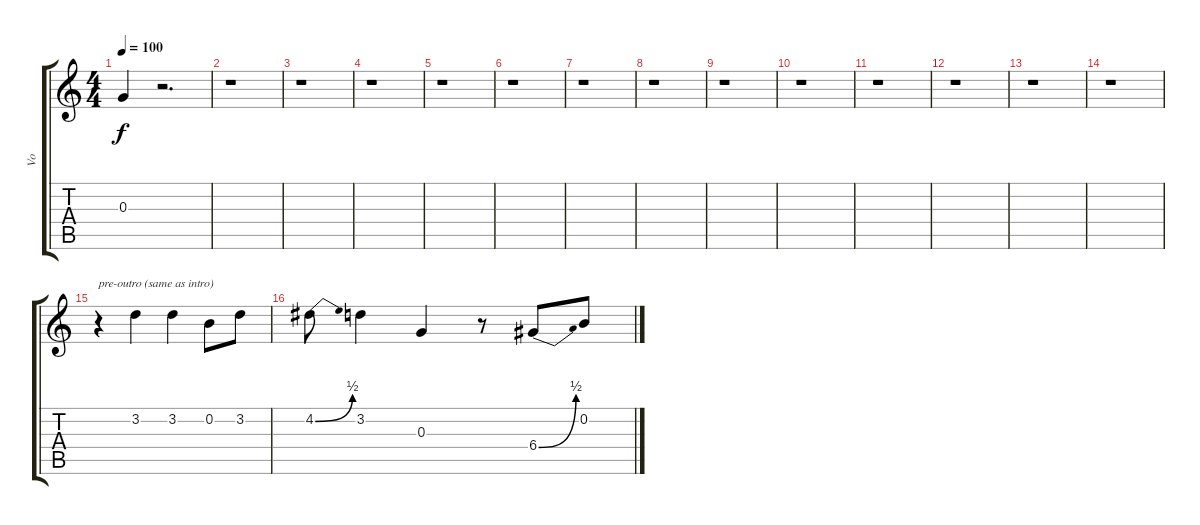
\track ("Vo" "Vo") {instrument acousticguitarnylon}
\staff {score tabs}
\tuning (E4 B3 G3 D3 A2 E2) {hide}
\ts (4 4)
\tempo 100
\clef g2
\ks c
0.3.4{lyrics (0 "") lyrics (1 "") lyrics (2 "") lyrics (3 "") lyrics (4 "") dy f} r.2{d} |
r.1 |
r.1 |
r.1 |
r.1 |
r.1 |
r.1 |
r.1 |
r.1 |
r.1 |
r.1{volume 13 instrument acousticguitarnylon} |
r.1 |
r.1 |
r.1 |
r.4{txt "pre-outro (same as intro)"} 3.2.4{lyrics (0 "") lyrics (1 "") lyrics (2 "") lyrics (3 "") lyrics (4 "")} 3.2.4{lyrics (0 "") lyrics (1 "") lyrics (2 "") lyrics (3 "") lyrics (4 "")} 0.2.8{lyrics (0 "") lyrics (1 "") lyrics (2 "") lyrics (3 "") lyrics (4 "")} 3.2.8{lyrics (0 "") lyrics (1 "") lyrics (2 "") lyrics (3 "") lyrics (4 "")} |
4.2{be (bend 0 0 60 2)}.8{lyrics (0 "") lyrics (1 "") lyrics (2 "") lyrics (3 "") lyrics (4 "")} 3.2.4{lyrics (0 "") lyrics (1 "") lyrics (2 "") lyrics (3 "") lyrics (4 "")} 0.3.4{lyrics (0 "") lyrics (1 "") lyrics (2 "") lyrics (3 "") lyrics (4 "")} r.8 6.4{be (bend 0 0 60 2)}.8{lyrics (0 "") lyrics (1 "") lyrics (2 "") lyrics (3 "") lyrics (4 "")} 0.2.8{lyrics (0 "") lyrics (1 "") lyrics (2 "") lyrics (3 "") lyrics (4 "")}
